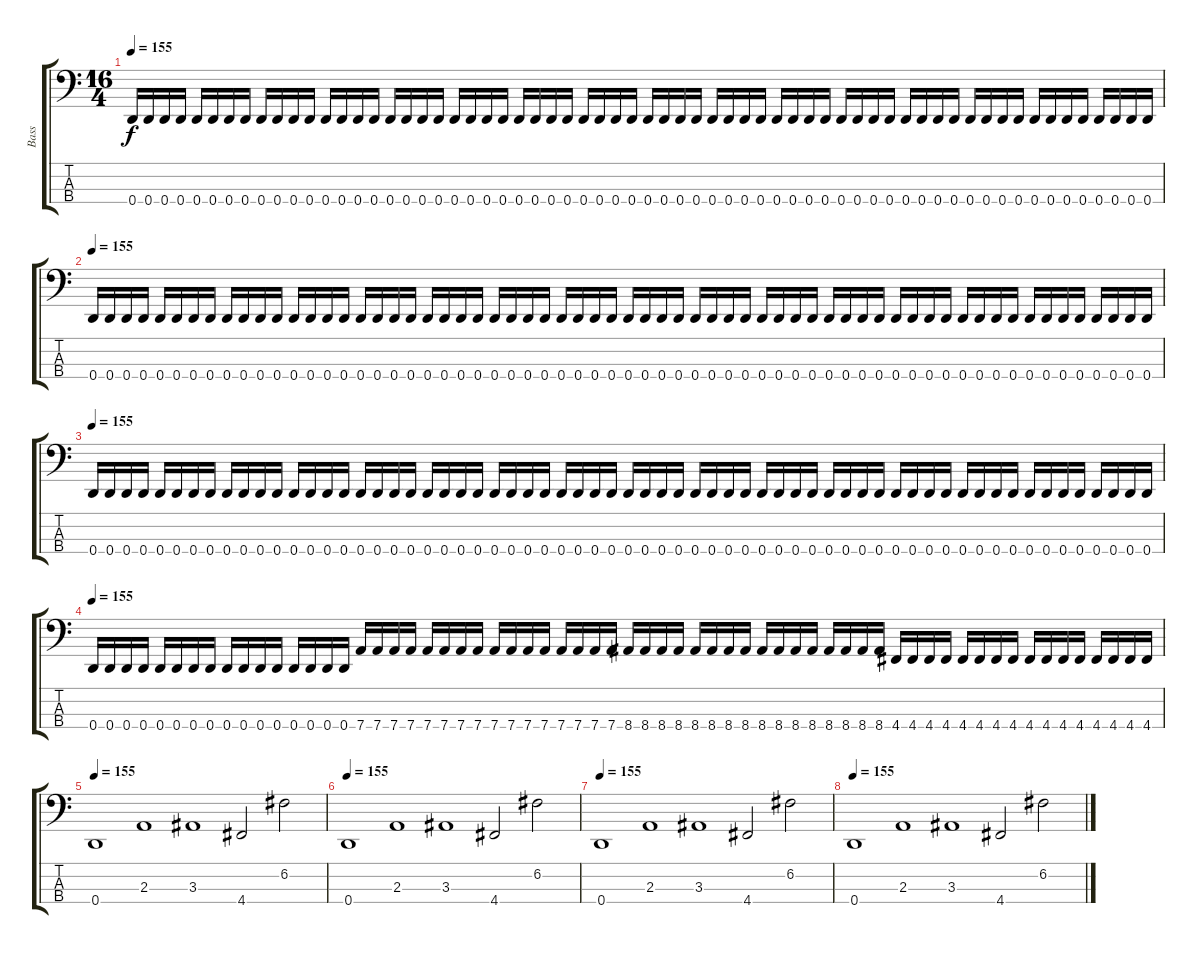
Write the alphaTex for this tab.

\track ("Bass" "Bass") {instrument electricbassfinger}
\staff {score tabs}
\tuning (F2 C2 G1 D1) {hide}
\ts (16 4)
\tempo 155
\clef f4
\ks c
0.4.16{dy f instrument electricbassfinger} 0.4.16 0.4.16 0.4.16 0.4.16 0.4.16 0.4.16 0.4.16 0.4.16 0.4.16 0.4.16 0.4.16 0.4.16 0.4.16 0.4.16 0.4.16 0.4.16 0.4.16 0.4.16 0.4.16 0.4.16 0.4.16 0.4.16 0.4.16 0.4.16 0.4.16 0.4.16 0.4.16 0.4.16 0.4.16 0.4.16 0.4.16 0.4.16 0.4.16 0.4.16 0.4.16 0.4.16 0.4.16 0.4.16 0.4.16 0.4.16 0.4.16 0.4.16 0.4.16 0.4.16 0.4.16 0.4.16 0.4.16 0.4.16 0.4.16 0.4.16 0.4.16 0.4.16 0.4.16 0.4.16 0.4.16 0.4.16 0.4.16 0.4.16 0.4.16 0.4.16 0.4.16 0.4.16 0.4.16 |
\tempo 155
0.4.16 0.4.16 0.4.16 0.4.16 0.4.16 0.4.16 0.4.16 0.4.16 0.4.16 0.4.16 0.4.16 0.4.16 0.4.16 0.4.16 0.4.16 0.4.16 0.4.16 0.4.16 0.4.16 0.4.16 0.4.16 0.4.16 0.4.16 0.4.16 0.4.16 0.4.16 0.4.16 0.4.16 0.4.16 0.4.16 0.4.16 0.4.16 0.4.16 0.4.16 0.4.16 0.4.16 0.4.16 0.4.16 0.4.16 0.4.16 0.4.16 0.4.16 0.4.16 0.4.16 0.4.16 0.4.16 0.4.16 0.4.16 0.4.16 0.4.16 0.4.16 0.4.16 0.4.16 0.4.16 0.4.16 0.4.16 0.4.16 0.4.16 0.4.16 0.4.16 0.4.16 0.4.16 0.4.16 0.4.16 |
\tempo 155
0.4.16 0.4.16 0.4.16 0.4.16 0.4.16 0.4.16 0.4.16 0.4.16 0.4.16 0.4.16 0.4.16 0.4.16 0.4.16 0.4.16 0.4.16 0.4.16 0.4.16 0.4.16 0.4.16 0.4.16 0.4.16 0.4.16 0.4.16 0.4.16 0.4.16 0.4.16 0.4.16 0.4.16 0.4.16 0.4.16 0.4.16 0.4.16 0.4.16 0.4.16 0.4.16 0.4.16 0.4.16 0.4.16 0.4.16 0.4.16 0.4.16 0.4.16 0.4.16 0.4.16 0.4.16 0.4.16 0.4.16 0.4.16 0.4.16 0.4.16 0.4.16 0.4.16 0.4.16 0.4.16 0.4.16 0.4.16 0.4.16 0.4.16 0.4.16 0.4.16 0.4.16 0.4.16 0.4.16 0.4.16 |
\tempo 155
0.4.16 0.4.16 0.4.16 0.4.16 0.4.16 0.4.16 0.4.16 0.4.16 0.4.16 0.4.16 0.4.16 0.4.16 0.4.16 0.4.16 0.4.16 0.4.16 7.4.16 7.4.16 7.4.16 7.4.16 7.4.16 7.4.16 7.4.16 7.4.16 7.4.16 7.4.16 7.4.16 7.4.16 7.4.16 7.4.16 7.4.16 7.4.16 8.4.16 8.4.16 8.4.16 8.4.16 8.4.16 8.4.16 8.4.16 8.4.16 8.4.16 8.4.16 8.4.16 8.4.16 8.4.16 8.4.16 8.4.16 8.4.16 4.4.16 4.4.16 4.4.16 4.4.16 4.4.16 4.4.16 4.4.16 4.4.16 4.4.16 4.4.16 4.4.16 4.4.16 4.4.16 4.4.16 4.4.16 4.4.16 |
\tempo 155
0.4.1 2.3.1 3.3.1 4.4.2 6.2.2 |
\tempo 155
0.4.1 2.3.1 3.3.1 4.4.2 6.2.2 |
\tempo 155
0.4.1 2.3.1 3.3.1 4.4.2 6.2.2 |
\tempo 155
0.4.1 2.3.1 3.3.1 4.4.2 6.2.2
